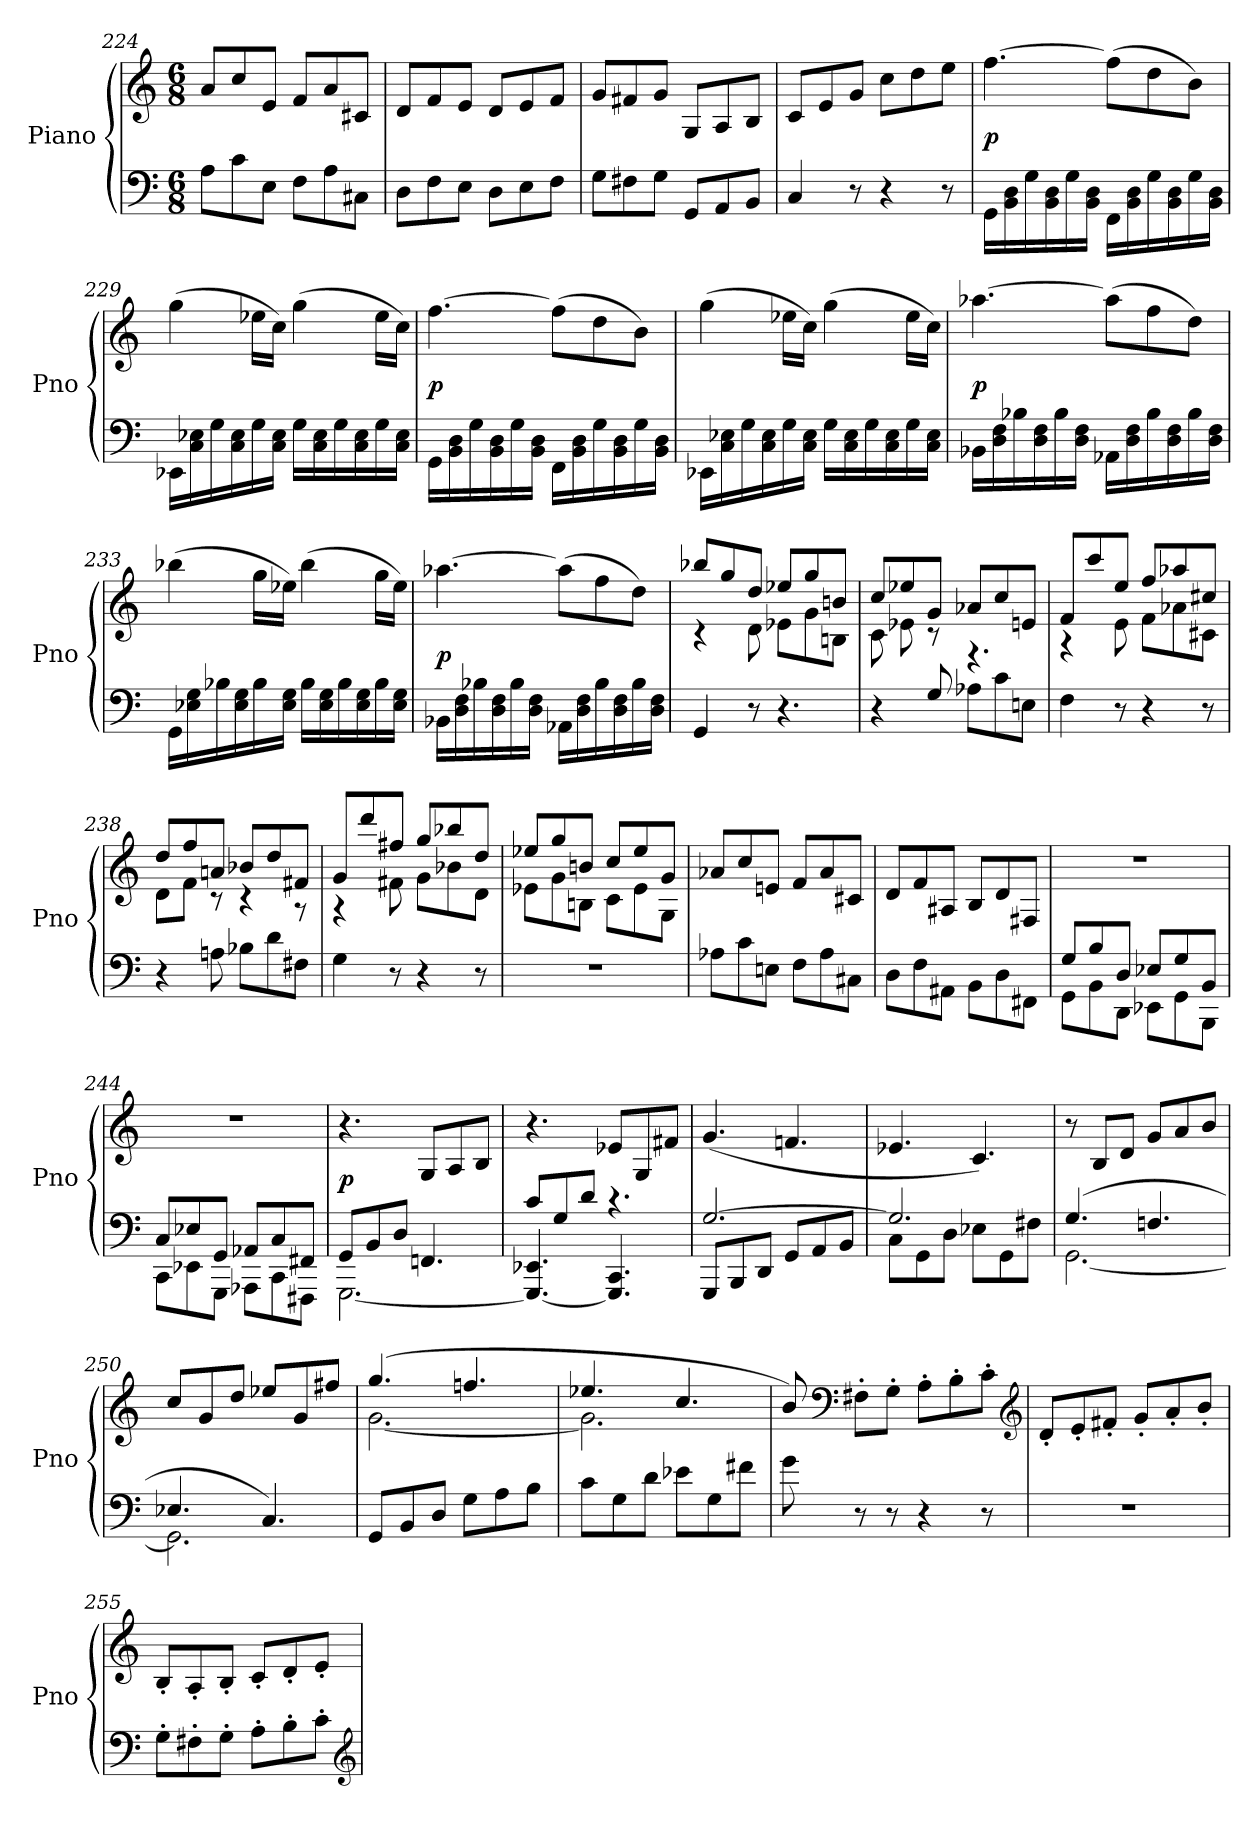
**kern	**kern	**dynam
*part1	*part1	*part1
*staff2	*staff1	*staff1/2
*I"Piano	*	*
*I'Pno	*	*
*clefF4	*clefG2	*
*k[]	*k[]	*
*C:	*C:	*
*M6/8	*M6/8	*
=224	=224	=224
8A\L	8a/L	.
8c\	8cc/	.
8E\J	8e/J	.
8F\L	8f/L	.
8A\	8a/	.
8C#X\J	8c#X/J	.
=225	=225	=225
8D\L	8d/L	.
8F\	8f/	.
8E\J	8e/J	.
8D\L	8d/L	.
8E\	8e/	.
8F\J	8f/J	.
=226	=226	=226
8G\L	8g/L	.
8F#X\	8f#X/	.
8G\J	8g/J	.
8GG/L	8G/L	.
8AA/	8A/	.
8BB/J	8B/J	.
=227	=227	=227
4C/	8c/L	.
.	8e/	.
8r	8g/J	.
4r	8cc\L	.
.	8dd\	.
8r	8ee\J	.
=228	=228	=228
16GG\LL	[4.ff\	p
16BB\ 16D\	.	.
16G\	.	.
16BB\ 16D\	.	.
16G\	.	.
16BB\ 16D\JJ	.	.
16FF\LL	(8ff\L]	.
16BB\ 16D\	.	.
16G\	8dd\	.
16BB\ 16D\	.	.
16G\	8b\J)	.
16BB\ 16D\JJ	.	.
=229	=229	=229
16EE-X\LL	(4gg\	.
16C\ 16E-X\	.	.
16G\	.	.
16C\ 16E-\	.	.
16G\	16ee-X\LL	.
16C\ 16E-\JJ	16cc\JJ)	.
16G\LL	(4gg\	.
16C\ 16E-\	.	.
16G\	.	.
16C\ 16E-\	.	.
16G\	16ee-\LL	.
16C\ 16E-\JJ	16cc\JJ)	.
=230	=230	=230
16GG\LL	[4.ff\	p
16BB\ 16D\	.	.
16G\	.	.
16BB\ 16D\	.	.
16G\	.	.
16BB\ 16D\JJ	.	.
16FF\LL	(8ff\L]	.
16BB\ 16D\	.	.
16G\	8dd\	.
16BB\ 16D\	.	.
16G\	8b\J)	.
16BB\ 16D\JJ	.	.
=231	=231	=231
16EE-X\LL	(4gg\	.
16C\ 16E-X\	.	.
16G\	.	.
16C\ 16E-\	.	.
16G\	16ee-X\LL	.
16C\ 16E-\JJ	16cc\JJ)	.
16G\LL	(4gg\	.
16C\ 16E-\	.	.
16G\	.	.
16C\ 16E-\	.	.
16G\	16ee-\LL	.
16C\ 16E-\JJ	16cc\JJ)	.
=232	=232	=232
16BB-X\LL	[4.aa-X\	p
16D\ 16F\	.	.
16B-X\	.	.
16D\ 16F\	.	.
16B-\	.	.
16D\ 16F\JJ	.	.
16AA-X\LL	(8aa-\L]	.
16D\ 16F\	.	.
16B-\	8ff\	.
16D\ 16F\	.	.
16B-\	8dd\J)	.
16D\ 16F\JJ	.	.
=233	=233	=233
16GG\LL	(4bb-X\	.
16E-X\ 16G\	.	.
16B-X\	.	.
16E-\ 16G\	.	.
16B-\	16gg\LL	.
16E-\ 16G\JJ	16ee-X\JJ)	.
16B-\LL	(4bb-\	.
16E-\ 16G\	.	.
16B-\	.	.
16E-\ 16G\	.	.
16B-\	16gg\LL	.
16E-\ 16G\JJ	16ee-\JJ)	.
=234	=234	=234
16BB-X\LL	[4.aa-X\	p
16D\ 16F\	.	.
16B-X\	.	.
16D\ 16F\	.	.
16B-\	.	.
16D\ 16F\JJ	.	.
16AA-X\LL	(8aa-\L]	.
16D\ 16F\	.	.
16B-\	8ff\	.
16D\ 16F\	.	.
16B-\	8dd\J)	.
16D\ 16F\JJ	.	.
=235	=235	=235
*	*^	*
4GG/	8bb-X/L	4r	.
.	8gg/	.	.
8r	8dd/J	8d\	.
4.r	8ee-X/L	8e-X\L	.
.	8gg/	8g\	.
.	8bn/J	8Bn\J	.
=236	=236	=236	=236
4r	8cc/L	8c\	.
.	8ee-X/	8e-X\	.
8G/	8g/J	8r	.
8A-X\L	8a-X/L	4.r	.
8c\	8cc/	.	.
8En\J	8en/J	.	.
=237	=237	=237	=237
4F\	8f/L	4r	.
.	8ccc/	.	.
8r	8ee/J	8e\	.
4r	8ff/L	8f\L	.
.	8aa-X/	8a-X\	.
8r	8cc#X/J	8c#X\J	.
=238	=238	=238	=238
4r	8dd/L	8d\L	.
.	8ff/	8f\J	.
8An\	8an/J	8r	.
8B-X\L	8b-X/L	4r	.
8d\	8dd/	.	.
8F#X\J	8f#X/J	8r	.
=239	=239	=239	=239
4G\	8g/L	4r	.
.	8ddd/	.	.
8r	8ff#X/J	8f#X\	.
4r	8gg/L	8g\L	.
.	8bb-X/	8b-X\	.
8r	8dd/J	8d\J	.
=240	=240	=240	=240
2.r	8ee-X/L	8e-X\L	.
.	8gg/	8g\	.
.	8bn/J	8Bn\J	.
.	8cc/L	8c\L	.
.	8ee-/	8e-\	.
.	8g/J	8G\J	.
*	*v	*v	*
=241	=241	=241
8A-X\L	8a-X/L	.
8c\	8cc/	.
8En\J	8en/J	.
8F\L	8f/L	.
8A-\	8a-/	.
8C#X\J	8c#X/J	.
=242	=242	=242
8D\L	8d/L	.
8F\	8f/	.
8AA#X\J	8A#X/J	.
8BB\L	8B/L	.
8D\	8d/	.
8FF#X\J	8F#X/J	.
=243	=243	=243
*^	*	*
8G/L	8GG\L	2.r	.
8B/	8BB\	.	.
8D/J	8DD\J	.	.
8E-X/L	8EE-X\L	.	.
8G/	8GG\	.	.
8BB/J	8BBB\J	.	.
=244	=244	=244	=244
8C/L	8CC\L	2.r	.
8E-X/	8EE-X\	.	.
8GG/J	8GGG\J	.	.
8AA-X/L	8AAA-X\L	.	.
8C/	8CC\	.	.
8FF#X/J	8FFF#X\J	.	.
=245	=245	=245	=245
8GG/L	[2.GGG\	4.r	p
8BB/	.	.	.
8D/J	.	.	.
4.FFn/	.	8G/L	.
.	.	8A/	.
.	.	8B/J	.
=246	=246	=246	=246
8c/L	4.GGG_/ 4.EE-X/	4.r	.
8G/	.	.	.
8d/J	.	.	.
4.r	4.GGG]/ 4.CC/	8e-X/L	.
.	.	8G/	.
.	.	8f#X/J	.
=247	=247	=247	=247
[2.G/	8GGG/L	(4.g/	.
.	8BBB/	.	.
.	8DD/J	.	.
.	8GG/L	4.fn/	.
.	8AA/	.	.
.	8BB/J	.	.
=248	=248	=248	=248
2.G/]	8C\L	4.e-X/	.
.	8GG\	.	.
.	8D\J	.	.
.	8E-X\L	4.c/)	.
.	8GG\	.	.
.	8F#X\J	.	.
=249	=249	=249	=249
(4.G/	[2.GG\	8r	.
.	.	8B/L	.
.	.	8d/J	.
4.Fn/	.	8g/L	.
.	.	8a/	.
.	.	8b/J	.
=250	=250	=250	=250
4.E-X/	2.GG\]	8cc/L	.
.	.	8g/	.
.	.	8dd/J	.
4.C/)	.	8ee-X/L	.
.	.	8g/	.
.	.	8ff#X/J	.
*v	*v	*	*
=251	=251	=251
*	*^	*
8GG/L	(4.gg/	[2.g\	.
8BB/	.	.	.
8D/J	.	.	.
8G\L	4.ffn/	.	.
8A\	.	.	.
8B\J	.	.	.
=252	=252	=252	=252
8c\L	4.ee-X/	2.g\]	.
8G\	.	.	.
8d\J	.	.	.
8e-X\L	4.cc/	.	.
8G\	.	.	.
8f#X\J	.	.	.
*	*v	*v	*
=253	=253	=253
8g\	8b/)	.
*	*clefF4	*
8r	8F#X'\L	.
8r	8G'\J	.
4r	8A'\L	.
.	8B'\	.
8r	8c'\J	.
*	*clefG2	*
=254	=254	=254
2.r	8d'/L	.
.	8e'/	.
.	8f#X'/J	.
.	8g'/L	.
.	8a'/	.
.	8b'/J	.
=255	=255	=255
8G'\L	8B'/L	.
8F#X'\	8A'/	.
8G'\J	8B'/J	.
8A'\L	8c'/L	.
8B'\	8d'/	.
8c'\J	8e'/J	.
*clefG2	*	*
=	=	=
*-	*-	*-
